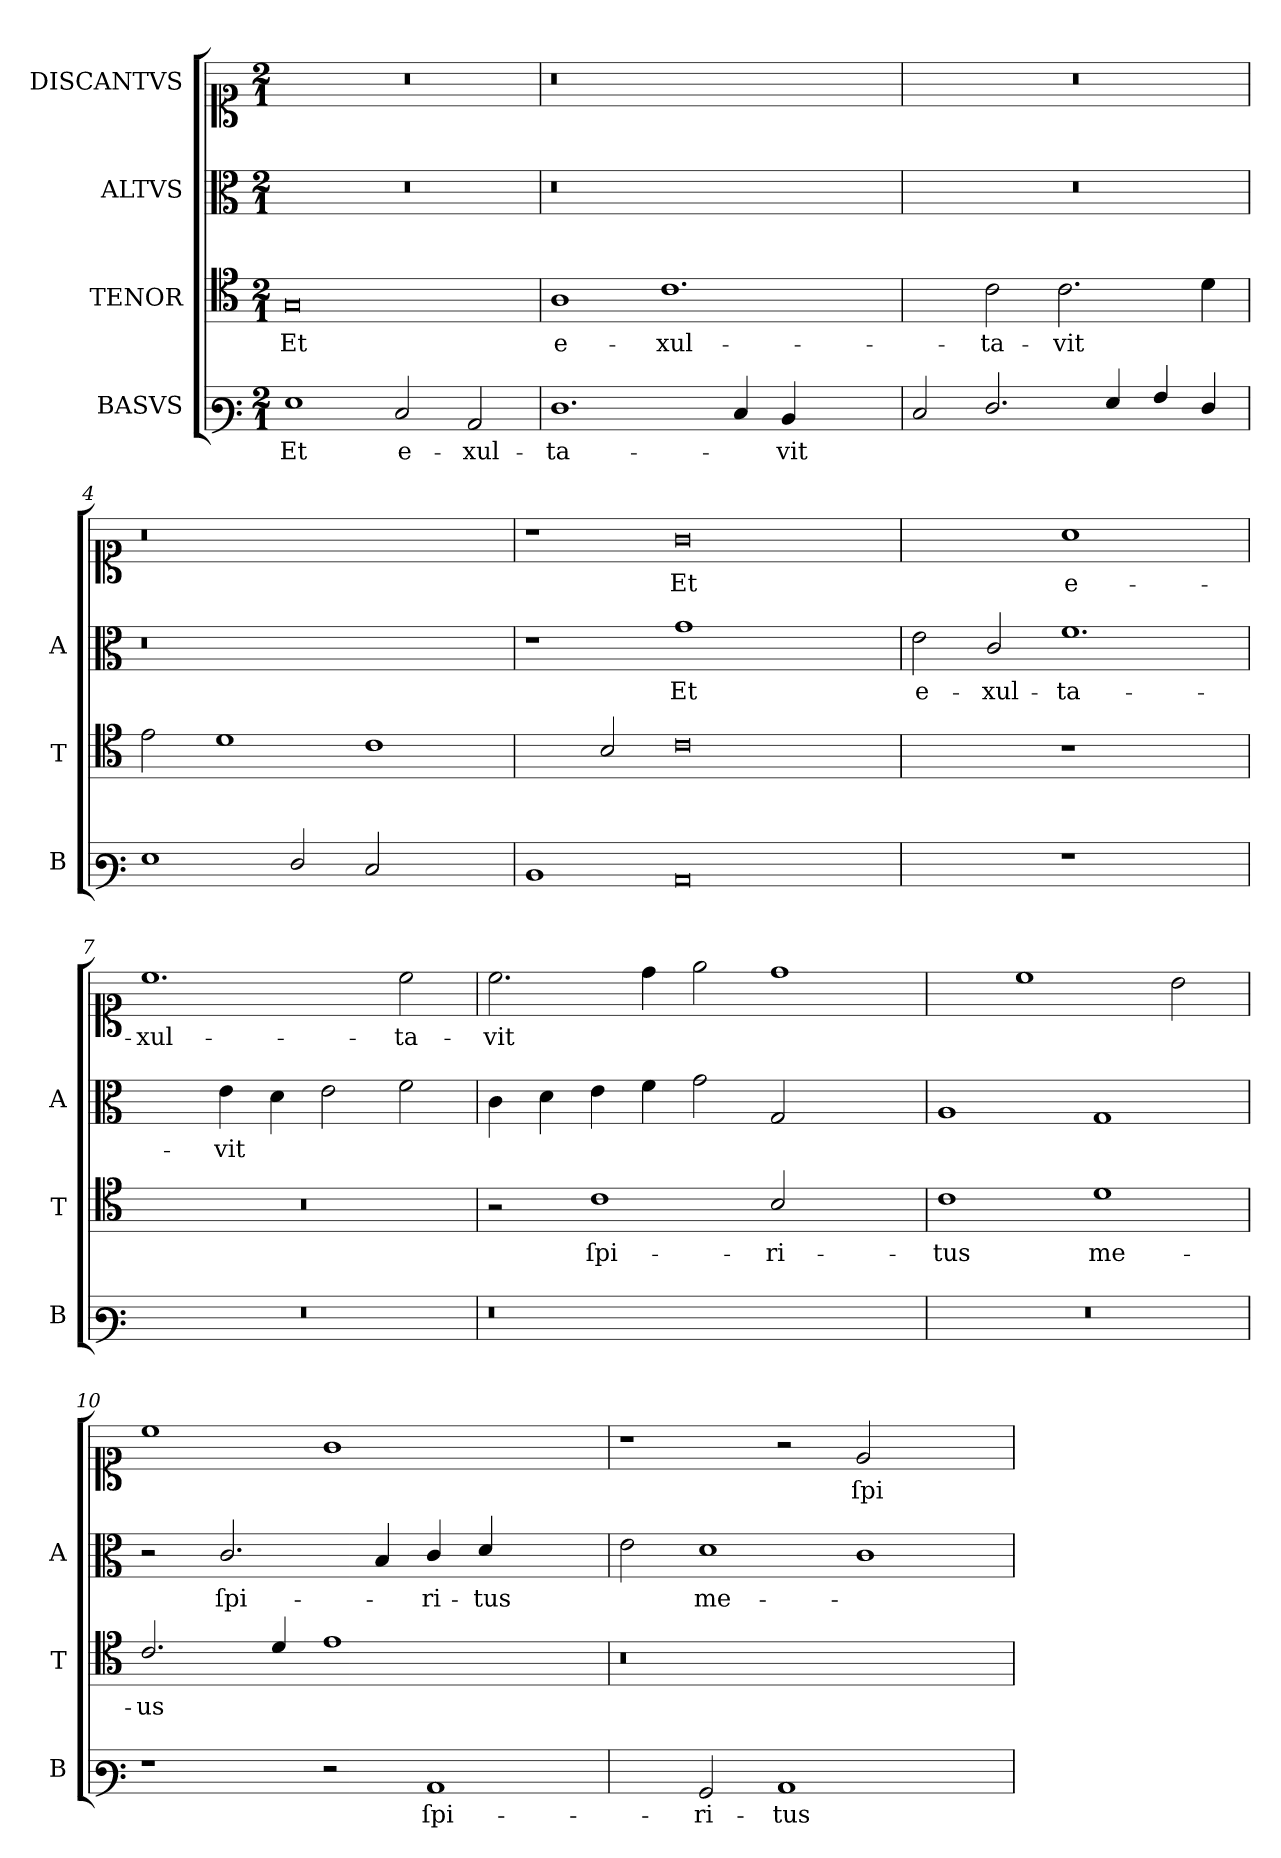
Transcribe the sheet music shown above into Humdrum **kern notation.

**kern	**text	**kern	**text	**kern	**text	**kern	**text
*part4	*part4	*part3	*part3	*part2	*part2	*part1	*part1
*staff4	*staff4	*staff3	*staff3	*staff2	*staff2	*staff1	*staff1
*I"BASVS	*	*I"TENOR	*	*I"ALTVS	*	*I"DISCANTVS	*
*I'B	*	*I'T	*	*I'A	*	*	*
*clefF3	*	*clefC4	*	*clefC3	*	*clefC1	*
*k[]	*	*k[]	*	*k[]	*	*k[]	*
*a:	*	*a:	*	*a:	*	*a:	*
*M2/1	*	*M2/1	*	*M2/1	*	*M2/1	*
=1	=1	=1	=1	=1	=1	=1	=1
1G	Et	0G	Et	0r	.	0r	.
2E/	e-	.	.	.	.	.	.
2C/	-xul-	.	.	.	.	.	.
=2	=2	=2	=2	=2	=2	=2	=2
1.F	-ta-	1A	e-	0r	.	0r	.
.	.	1.c	-xul-	.	.	.	.
4E/	.	.	.	.	.	.	.
4D/	-vit	.	.	.	.	.	.
2ryy	.	.	.	2ryy	.	2ryy	.
=3	=3	=3	=3	=3	=3	=3	=3
2E/	.	2ryy	.	0r	.	0r	.
2.F/	.	2c\	-ta-	.	.	.	.
.	.	2.c\	-vit	.	.	.	.
4G/	.	.	.	.	.	.	.
4A/	.	.	.	.	.	.	.
4F/	.	4d\	.	.	.	.	.
=4	=4	=4	=4	=4	=4	=4	=4
1G	.	2e\	.	0r	.	0r	.
.	.	1d	.	.	.	.	.
2F/	.	.	.	.	.	.	.
2E/	.	1c	.	.	.	.	.
2ryy	.	.	.	2ryy	.	2ryy	.
=5	=5	=5	=5	=5	=5	=5	=5
1D	.	2ryy	.	1r	.	1r	.
.	.	2B/	.	.	.	.	.
0C	.	0c	.	1g	Et	0g	Et
.	.	.	.	1ryy	.	.	.
=6	=6	=6	=6	=6	=6	=6	=6
1ryy	.	1ryy	.	2e\	e-	1ryy	.
.	.	.	.	2c/	-xul-	.	.
1r	.	1r	.	1.f	-ta-	1a	e-
2ryy	.	2ryy	.	.	.	2ryy	.
=7	=7	=7	=7	=7	=7	=7	=7
0r	.	0r	.	2ryy	.	1.cc	-xul-
.	.	.	.	4e\	-vit	.	.
.	.	.	.	4d\	.	.	.
.	.	.	.	2e\	.	.	.
.	.	.	.	2f\	.	2cc\	-ta-
=8	=8	=8	=8	=8	=8	=8	=8
0r	.	2r	.	4c\	.	2.cc\	-vit
.	.	.	.	4d\	.	.	.
.	.	1c	ſpi-	4e\	.	.	.
.	.	.	.	4f\	.	4dd\	.
.	.	.	.	2g\	.	2ee\	.
.	.	2B/	-ri-	2G/	.	1dd	.
2ryy	.	2ryy	.	2ryy	.	.	.
=9	=9	=9	=9	=9	=9	=9	=9
0r	.	1c	-tus	1A	.	2ryy	.
.	.	.	.	.	.	1cc	.
.	.	1d	me-	1G	.	.	.
.	.	.	.	.	.	2b\	.
=10	=10	=10	=10	=10	=10	=10	=10
1r	.	2.c/	-us	2r	.	1cc	.
.	.	.	.	2.c/	ſpi-	.	.
.	.	4d/	.	.	.	.	.
2r	.	1e	.	.	.	1g	.
.	.	.	.	4B/	.	.	.
1C	ſpi-	.	.	4c/	-ri-	.	.
.	.	.	.	4d/	-tus	.	.
.	.	2ryy	.	2ryy	.	2ryy	.
=11	=11	=11	=11	=11	=11	=11	=11
2ryy	.	0r	.	2e\	.	1r	.
2BB/	-ri-	.	.	1d	me-	.	.
1C	-tus	.	.	.	.	2r	.
.	.	.	.	1c	.	2e/	ſpi-
2ryy	.	2ryy	.	.	.	2ryy	.
=	=	=	=	=	=	=	=
*-	*-	*-	*-	*-	*-	*-	*-
